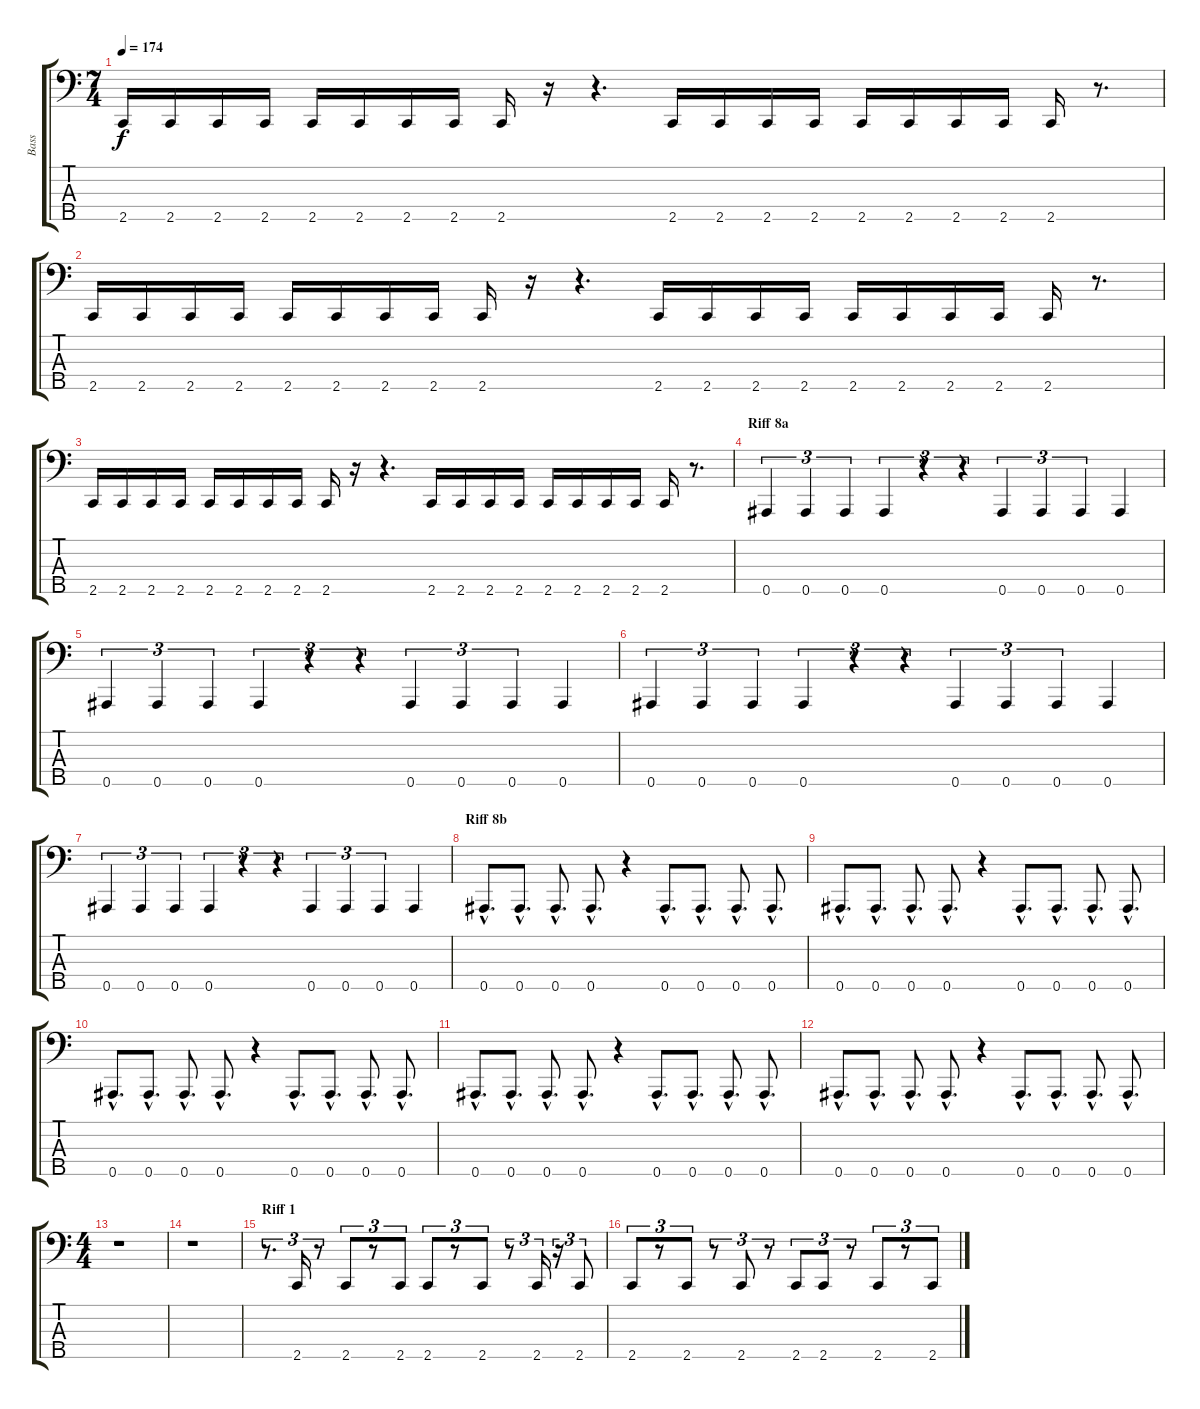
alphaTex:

\track ("Bass" "Bass") {instrument electricbassfinger}
\staff {score tabs}
\tuning (Gb2 Db2 Ab1 Eb1 Bb0) {hide}
\ts (7 4)
\tempo 174
\clef f4
\ks c
2.5.16{dy f} 2.5.16 2.5.16 2.5.16 2.5.16 2.5.16 2.5.16 2.5.16 2.5.16 r.16 r.4{d} 2.5.16 2.5.16 2.5.16 2.5.16 2.5.16 2.5.16 2.5.16 2.5.16 2.5.16 r.8{d} |
2.5.16 2.5.16 2.5.16 2.5.16 2.5.16 2.5.16 2.5.16 2.5.16 2.5.16 r.16 r.4{d} 2.5.16 2.5.16 2.5.16 2.5.16 2.5.16 2.5.16 2.5.16 2.5.16 2.5.16 r.8{d} |
2.5.16 2.5.16 2.5.16 2.5.16 2.5.16 2.5.16 2.5.16 2.5.16 2.5.16 r.16 r.4{d} 2.5.16 2.5.16 2.5.16 2.5.16 2.5.16 2.5.16 2.5.16 2.5.16 2.5.16 r.8{d} |
\section ("" "Riff 8a")
0.5.4{tu (3 2)} 0.5.4{tu (3 2)} 0.5.4{tu (3 2)} 0.5.4{tu (3 2)} r.4{tu (3 2)} r.4{tu (3 2)} 0.5.4{tu (3 2)} 0.5.4{tu (3 2)} 0.5.4{tu (3 2)} 0.5.4 |
0.5.4{tu (3 2)} 0.5.4{tu (3 2)} 0.5.4{tu (3 2)} 0.5.4{tu (3 2)} r.4{tu (3 2)} r.4{tu (3 2)} 0.5.4{tu (3 2)} 0.5.4{tu (3 2)} 0.5.4{tu (3 2)} 0.5.4 |
0.5.4{tu (3 2)} 0.5.4{tu (3 2)} 0.5.4{tu (3 2)} 0.5.4{tu (3 2)} r.4{tu (3 2)} r.4{tu (3 2)} 0.5.4{tu (3 2)} 0.5.4{tu (3 2)} 0.5.4{tu (3 2)} 0.5.4 |
0.5.4{tu (3 2)} 0.5.4{tu (3 2)} 0.5.4{tu (3 2)} 0.5.4{tu (3 2)} r.4{tu (3 2)} r.4{tu (3 2)} 0.5.4{tu (3 2)} 0.5.4{tu (3 2)} 0.5.4{tu (3 2)} 0.5.4 |
\section ("" "Riff 8b")
0.5{hac}.8{d} 0.5{hac}.8{d} 0.5{hac}.8{d} 0.5{hac}.8{d} r.4 0.5{hac}.8{d} 0.5{hac}.8{d} 0.5{hac}.8{d} 0.5{hac}.8{d} |
0.5{hac}.8{d} 0.5{hac}.8{d} 0.5{hac}.8{d} 0.5{hac}.8{d} r.4 0.5{hac}.8{d} 0.5{hac}.8{d} 0.5{hac}.8{d} 0.5{hac}.8{d} |
0.5{hac}.8{d} 0.5{hac}.8{d} 0.5{hac}.8{d} 0.5{hac}.8{d} r.4 0.5{hac}.8{d} 0.5{hac}.8{d} 0.5{hac}.8{d} 0.5{hac}.8{d} |
0.5{hac}.8{d} 0.5{hac}.8{d} 0.5{hac}.8{d} 0.5{hac}.8{d} r.4 0.5{hac}.8{d} 0.5{hac}.8{d} 0.5{hac}.8{d} 0.5{hac}.8{d} |
0.5{hac}.8{d} 0.5{hac}.8{d} 0.5{hac}.8{d} 0.5{hac}.8{d} r.4 0.5{hac}.8{d} 0.5{hac}.8{d} 0.5{hac}.8{d} 0.5{hac}.8{d} |
\ts (4 4)
r.1 |
r.1 |
\section ("" "Riff 1")
r.8{d tu (3 2)} 2.5.16{tu (3 2)} r.8{tu (3 2)} 2.5.8{tu (3 2)} r.8{tu (3 2)} 2.5.8{tu (3 2)} 2.5.8{tu (3 2)} r.8{tu (3 2)} 2.5.8{tu (3 2)} r.8{tu (3 2)} 2.5.16{tu (3 2)} r.16{tu (3 2)} 2.5.8{tu (3 2)} |
2.5.8{tu (3 2)} r.8{tu (3 2)} 2.5.8{tu (3 2)} r.8{tu (3 2)} 2.5.8{tu (3 2)} r.8{tu (3 2)} 2.5.8{tu (3 2)} 2.5.8{tu (3 2)} r.8{tu (3 2)} 2.5.8{tu (3 2)} r.8{tu (3 2)} 2.5.8{tu (3 2)}
